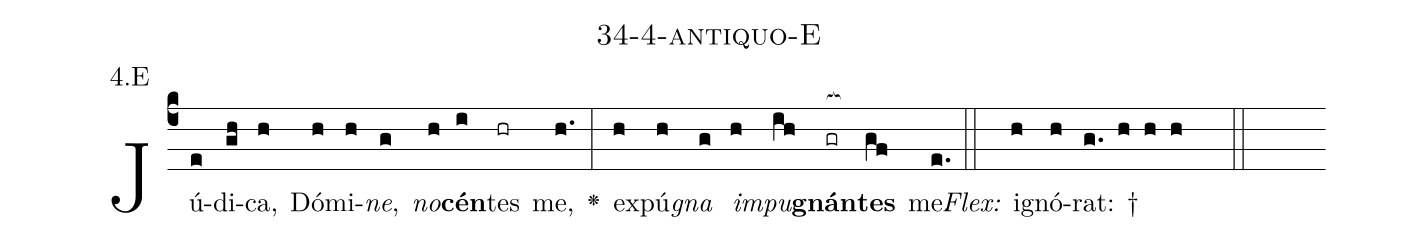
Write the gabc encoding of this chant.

name: 34-4-antiquo-E;
annotation: 4.E;
%%
(c4)Jú(e)di(gh)ca,(h) Dó(h)mi(h)<i>ne</i>,(g) <i>no</i>(h)<b>cén</b>(i)tes(hr) me,(h.) <v>\greheightstar</v>(:) ex(h)pú(h)<i>gna</i>(g) <i>im</i>(h)<i>pu</i>(ih)<b>gnán</b>(gr[ocb:1{])<b>tes</b>(gf[ocb:0}]) me.(e.) (::)
<i>Flex:</i>()  i(h)gnó(h)rat: †(g. h h h  ::)

%E(h) u(g) o(h) u(ih) a(gf) e.(e.) (::)
